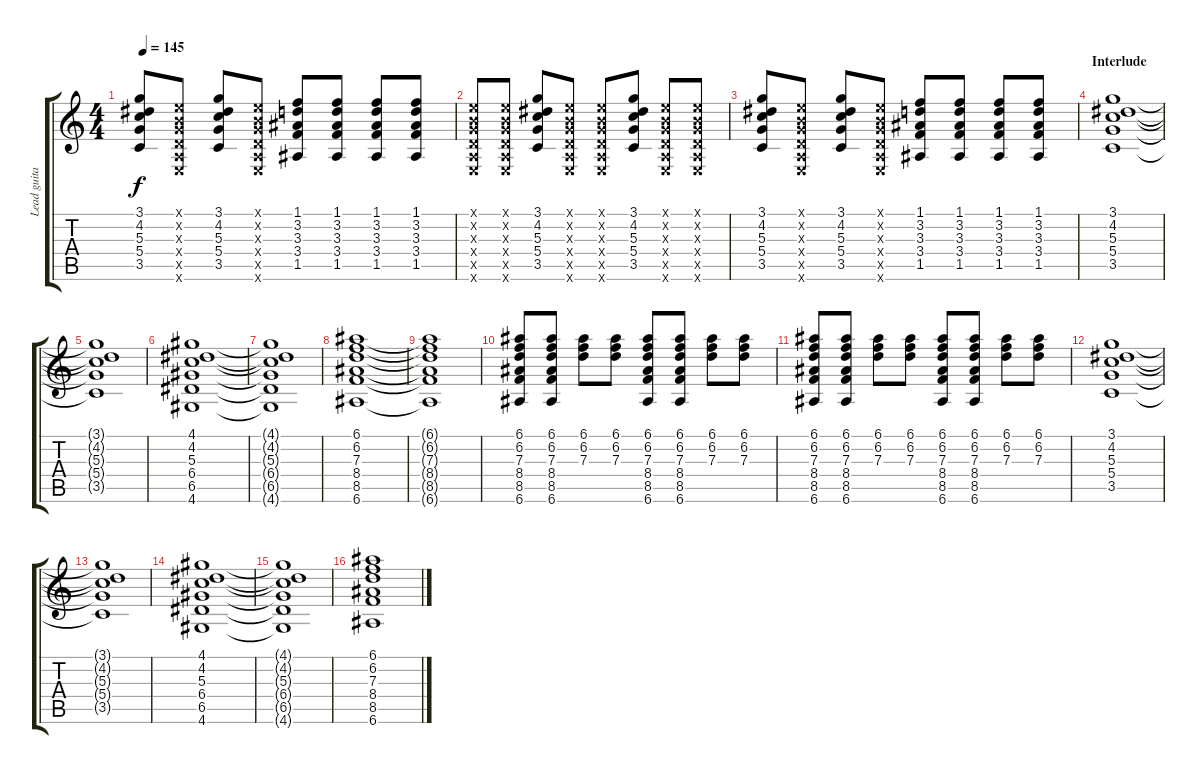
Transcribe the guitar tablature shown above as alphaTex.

\track ("Lead guitar" "Lead guita") {instrument overdrivenguitar}
\staff {score tabs}
\tuning (E4 B3 G3 D3 A2 E2) {hide}
\ts (4 4)
\tempo 145
\clef g2
\ks c
(3.1 4.2 5.3 5.4 3.5).8{dy f} (0.1{x} 0.2{x} 0.3{x} 0.4{x} 0.5{x} 0.6{x}).8 (3.1 4.2 5.3 5.4 3.5).8 (0.1{x} 0.2{x} 0.3{x} 0.4{x} 0.5{x} 0.6{x}).8 (1.1 3.2 3.3 3.4 1.5).8 (1.1 3.2 3.3 3.4 1.5).8 (1.1 3.2 3.3 3.4 1.5).8 (1.1 3.2 3.3 3.4 1.5).8 |
(0.1{x} 0.2{x} 0.3{x} 0.4{x} 0.5{x} 0.6{x}).8 (0.1{x} 0.2{x} 0.3{x} 0.4{x} 0.5{x} 0.6{x}).8 (3.1 4.2 5.3 5.4 3.5).8 (0.1{x} 0.2{x} 0.3{x} 0.4{x} 0.5{x} 0.6{x}).8 (0.1{x} 0.2{x} 0.3{x} 0.4{x} 0.5{x} 0.6{x}).8 (3.1 4.2 5.3 5.4 3.5).8 (0.1{x} 0.2{x} 0.3{x} 0.4{x} 0.5{x} 0.6{x}).8 (0.1{x} 0.2{x} 0.3{x} 0.4{x} 0.5{x} 0.6{x}).8 |
(3.1 4.2 5.3 5.4 3.5).8 (0.1{x} 0.2{x} 0.3{x} 0.4{x} 0.5{x} 0.6{x}).8 (3.1 4.2 5.3 5.4 3.5).8 (0.1{x} 0.2{x} 0.3{x} 0.4{x} 0.5{x} 0.6{x}).8 (1.1 3.2 3.3 3.4 1.5).8 (1.1 3.2 3.3 3.4 1.5).8 (1.1 3.2 3.3 3.4 1.5).8 (1.1 3.2 3.3 3.4 1.5).8 |
\section ("" "Interlude")
(3.1 4.2 5.3 5.4 3.5).1 |
(3.1{t} 4.2{t} 5.3{t} 5.4{t} 3.5{t}).1 |
(4.1 4.2 5.3 6.4 6.5 4.6).1 |
(4.1{t} 4.2{t} 5.3{t} 6.4{t} 6.5{t} 4.6{t}).1 |
(6.1 6.2 7.3 8.4 8.5 6.6).1 |
(6.1{t} 6.2{t} 7.3{t} 8.4{t} 8.5{t} 6.6{t}).1 |
(6.1 6.2 7.3 8.4 8.5 6.6).8 (6.1 6.2 7.3 8.4 8.5 6.6).8 (6.1 6.2 7.3).8 (6.1 6.2 7.3).8 (6.1 6.2 7.3 8.4 8.5 6.6).8 (6.1 6.2 7.3 8.4 8.5 6.6).8 (6.1 6.2 7.3).8 (6.1 6.2 7.3).8 |
(6.1 6.2 7.3 8.4 8.5 6.6).8 (6.1 6.2 7.3 8.4 8.5 6.6).8 (6.1 6.2 7.3).8 (6.1 6.2 7.3).8 (6.1 6.2 7.3 8.4 8.5 6.6).8 (6.1 6.2 7.3 8.4 8.5 6.6).8 (6.1 6.2 7.3).8 (6.1 6.2 7.3).8 |
(3.1 4.2 5.3 5.4 3.5).1 |
(3.1{t} 4.2{t} 5.3{t} 5.4{t} 3.5{t}).1 |
(4.1 4.2 5.3 6.4 6.5 4.6).1 |
(4.1{t} 4.2{t} 5.3{t} 6.4{t} 6.5{t} 4.6{t}).1 |
(6.1 6.2 7.3 8.4 8.5 6.6).1
